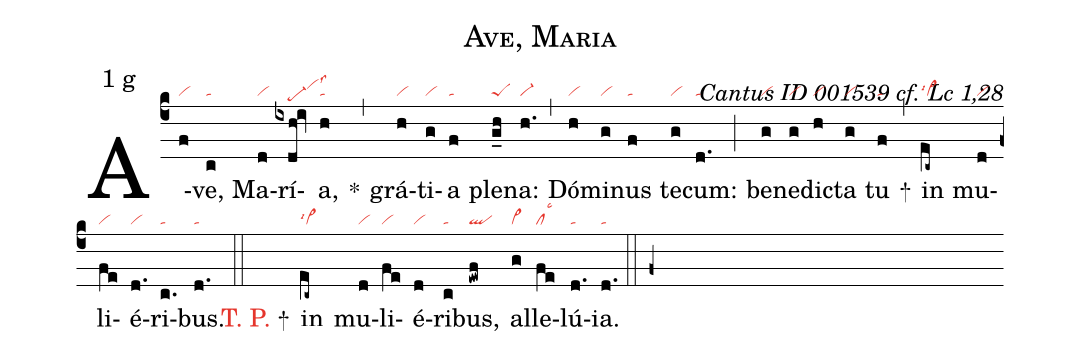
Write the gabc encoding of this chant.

name: Ave, Maria;
mode: 1;
mode-differentia: g;
commentary: Cantus ID 001539 cf. Lc 1,28;
nabc-lines: 1;
%%
(c4)

A(f|vi)ve,(c|ta) Ma(d|vi)rí(ixdh@iv|////pe-hdvihilss3)a,(h|ta) *(,) grá(h|vi)ti(g|vi)a(f|ta) ple(g_h|peS)na:(h.|vi-) (,) Dó(h|vi)mi(g|vi)nus(f|ta) te(g|vi)cum:(d.|ta) (;) be(g|vi)ne(g|vi)dic(h|vi)ta(g|vi) tu(f|ta) +(,) in(ec~|vi>lsi4) mu(d|vi)li(fe|vi)é(d.|vi)ri(c.|ta)bus.(d.|ta)

(::)

<nlba><c>T. P.</c> +() in</nlba>(ec~|vi>lsi4) mu(d|vi)li(fe|vi)é(d|vi)ri(c|ta)bus,(ewf|ql) al(g|vi>)le(fe|cllsc3)lú(d.|ta)ia.(d.|ta)

(::)

(f+)
